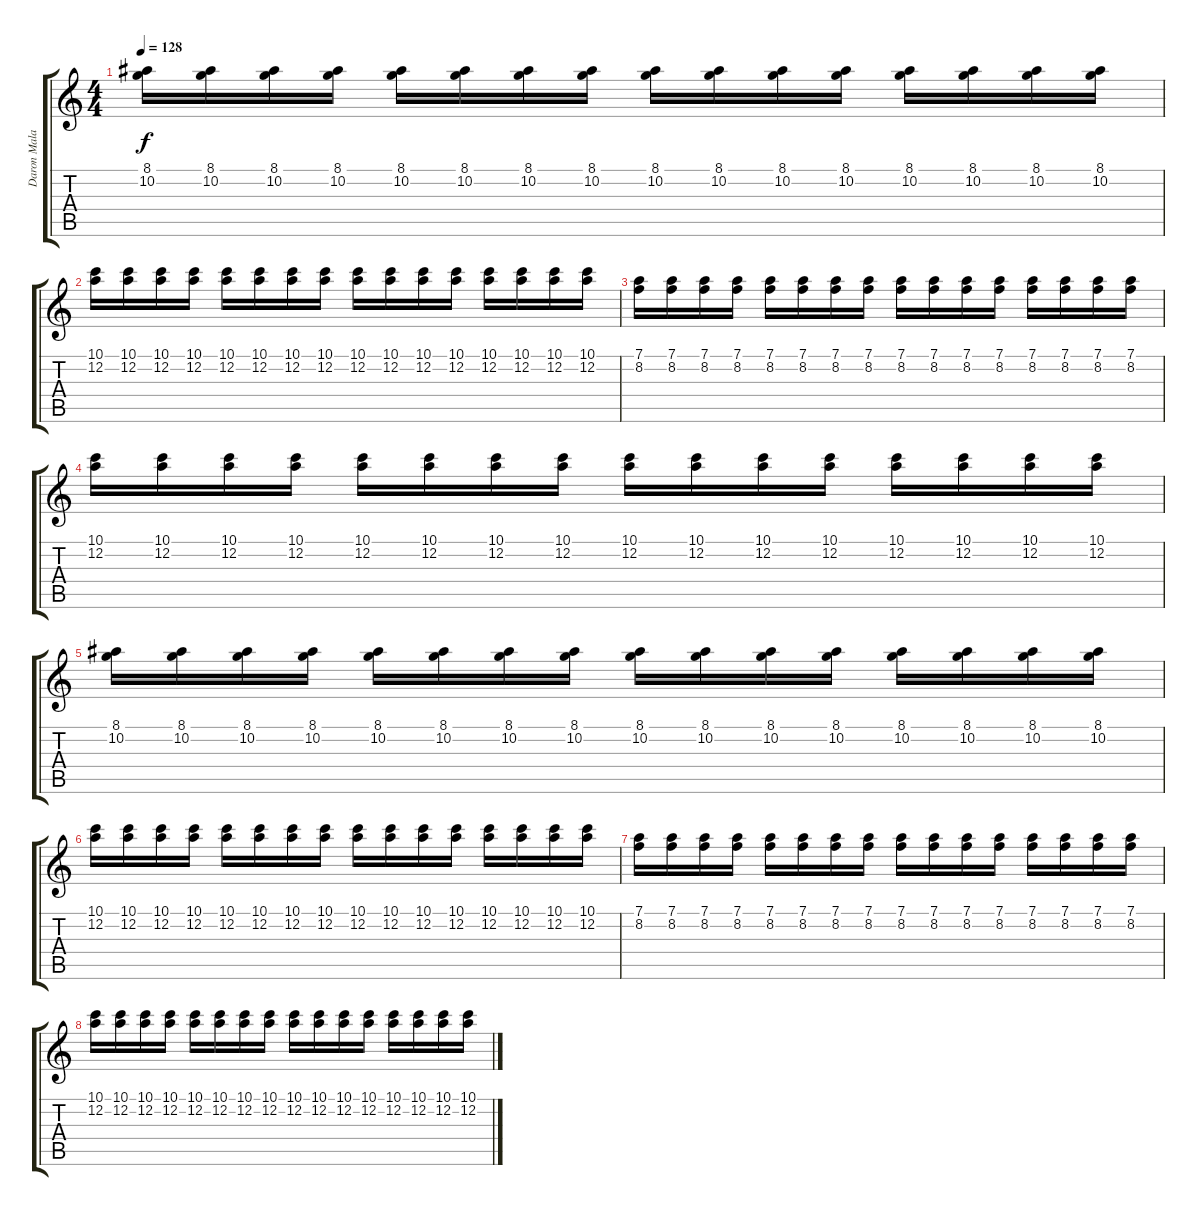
\track ("Daron Malakian " "Daron Mala") {instrument electricguitarclean}
\staff {score tabs}
\tuning (D4 A3 F3 C3 G2 C2) {hide}
\ts (4 4)
\tempo 128
\clef g2
\ks c
(8.1 10.2).16{dy f} (8.1 10.2).16 (8.1 10.2).16 (8.1 10.2).16 (8.1 10.2).16 (8.1 10.2).16 (8.1 10.2).16 (8.1 10.2).16 (8.1 10.2).16 (8.1 10.2).16 (8.1 10.2).16 (8.1 10.2).16 (8.1 10.2).16 (8.1 10.2).16 (8.1 10.2).16 (8.1 10.2).16 |
(10.1 12.2).16 (10.1 12.2).16 (10.1 12.2).16 (10.1 12.2).16 (10.1 12.2).16 (10.1 12.2).16 (10.1 12.2).16 (10.1 12.2).16 (10.1 12.2).16 (10.1 12.2).16 (10.1 12.2).16 (10.1 12.2).16 (10.1 12.2).16 (10.1 12.2).16 (10.1 12.2).16 (10.1 12.2).16 |
(7.1 8.2).16 (7.1 8.2).16 (7.1 8.2).16 (7.1 8.2).16 (7.1 8.2).16 (7.1 8.2).16 (7.1 8.2).16 (7.1 8.2).16 (7.1 8.2).16 (7.1 8.2).16 (7.1 8.2).16 (7.1 8.2).16 (7.1 8.2).16 (7.1 8.2).16 (7.1 8.2).16 (7.1 8.2).16 |
(10.1 12.2).16 (10.1 12.2).16 (10.1 12.2).16 (10.1 12.2).16 (10.1 12.2).16 (10.1 12.2).16 (10.1 12.2).16 (10.1 12.2).16 (10.1 12.2).16 (10.1 12.2).16 (10.1 12.2).16 (10.1 12.2).16 (10.1 12.2).16 (10.1 12.2).16 (10.1 12.2).16 (10.1 12.2).16 |
(8.1 10.2).16 (8.1 10.2).16 (8.1 10.2).16 (8.1 10.2).16 (8.1 10.2).16 (8.1 10.2).16 (8.1 10.2).16 (8.1 10.2).16 (8.1 10.2).16 (8.1 10.2).16 (8.1 10.2).16 (8.1 10.2).16 (8.1 10.2).16 (8.1 10.2).16 (8.1 10.2).16 (8.1 10.2).16 |
(10.1 12.2).16 (10.1 12.2).16 (10.1 12.2).16 (10.1 12.2).16 (10.1 12.2).16 (10.1 12.2).16 (10.1 12.2).16 (10.1 12.2).16 (10.1 12.2).16 (10.1 12.2).16 (10.1 12.2).16 (10.1 12.2).16 (10.1 12.2).16 (10.1 12.2).16 (10.1 12.2).16 (10.1 12.2).16 |
(7.1 8.2).16 (7.1 8.2).16 (7.1 8.2).16 (7.1 8.2).16 (7.1 8.2).16 (7.1 8.2).16 (7.1 8.2).16 (7.1 8.2).16 (7.1 8.2).16 (7.1 8.2).16 (7.1 8.2).16 (7.1 8.2).16 (7.1 8.2).16 (7.1 8.2).16 (7.1 8.2).16 (7.1 8.2).16 |
(10.1 12.2).16 (10.1 12.2).16 (10.1 12.2).16 (10.1 12.2).16 (10.1 12.2).16 (10.1 12.2).16 (10.1 12.2).16 (10.1 12.2).16 (10.1 12.2).16 (10.1 12.2).16 (10.1 12.2).16 (10.1 12.2).16 (10.1 12.2).16 (10.1 12.2).16 (10.1 12.2).16 (10.1 12.2).16
